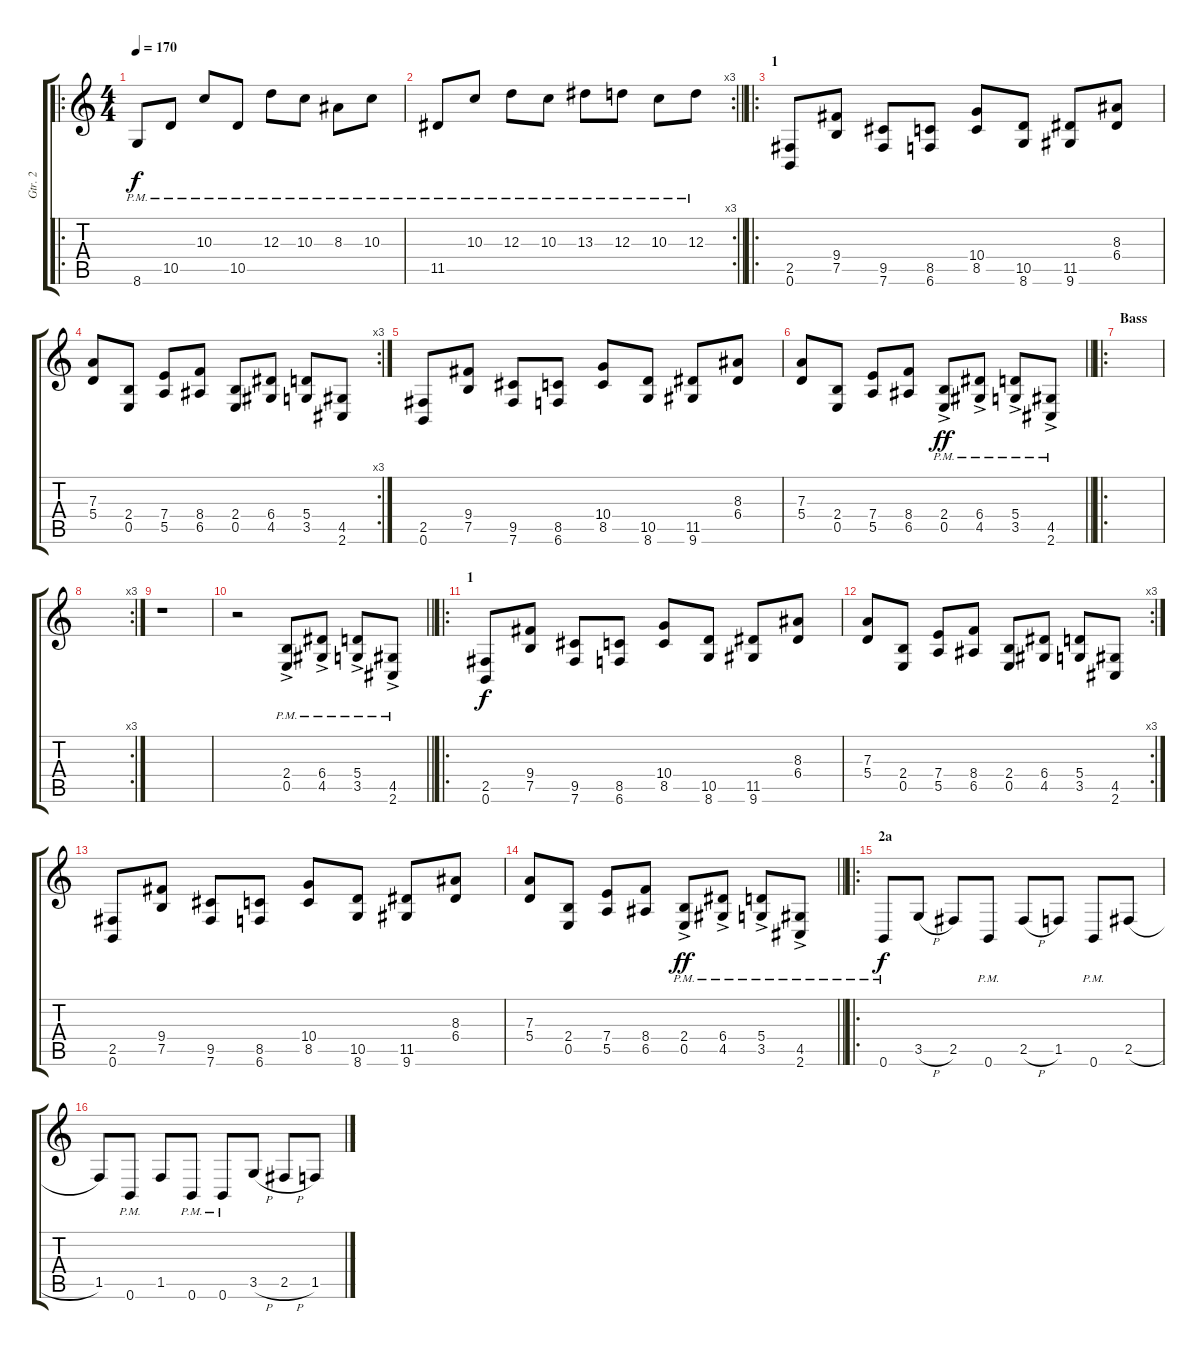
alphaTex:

\track ("Gtr. 2" "Gtr. 2") {instrument distortionguitar}
\staff {score tabs}
\tuning (B3 Gb3 D3 A2 E2 B1) {hide}
\ro
\ts (4 4)
\tempo 170
\clef g2
\ks c
8.6{pm}.8{dy f} 10.5{pm}.8 10.3{pm}.8 10.5{pm}.8 12.3{pm}.8 10.3{pm}.8 8.3{pm}.8 10.3{pm}.8 |
\rc 3
\barLineRight lightlight
11.5{pm}.8 10.3{pm}.8 12.3{pm}.8 10.3{pm}.8 13.3{pm}.8 12.3{pm}.8 10.3{pm}.8 12.3{pm}.8 |
\ro
\section ("" "1")
(2.5 0.6).8 (9.4 7.5).8 (9.5 7.6).8 (8.5 6.6).8 (10.4 8.5).8 (10.5 8.6).8 (11.5 9.6).8 (8.3 6.4).8 |
\rc 3
(7.3 5.4).8 (2.4 0.5).8 (7.4 5.5).8 (8.4 6.5).8 (2.4 0.5).8 (6.4 4.5).8 (5.4 3.5).8 (4.5 2.6).8 |
(2.5 0.6).8 (9.4 7.5).8 (9.5 7.6).8 (8.5 6.6).8 (10.4 8.5).8 (10.5 8.6).8 (11.5 9.6).8 (8.3 6.4).8 |
\barLineRight lightlight
(7.3 5.4).8 (2.4 0.5).8 (7.4 5.5).8 (8.4 6.5).8 (2.4{ac pm} 0.5{ac pm}).8{dy ff} (6.4{ac pm} 4.5{ac pm}).8 (5.4{ac pm} 3.5{ac pm}).8 (4.5{ac pm} 2.6{ac pm}).8 |
\ro
\section ("" "Bass")
|
\rc 3
|
r.1 |
\barLineRight lightlight
r.2 (2.4{ac pm} 0.5{ac pm}).8 (6.4{ac pm} 4.5{ac pm}).8 (5.4{ac pm} 3.5{ac pm}).8 (4.5{ac pm} 2.6{ac pm}).8 |
\ro
\section ("" "1")
(2.5 0.6).8{dy f} (9.4 7.5).8 (9.5 7.6).8 (8.5 6.6).8 (10.4 8.5).8 (10.5 8.6).8 (11.5 9.6).8 (8.3 6.4).8 |
\rc 3
(7.3 5.4).8 (2.4 0.5).8 (7.4 5.5).8 (8.4 6.5).8 (2.4 0.5).8 (6.4 4.5).8 (5.4 3.5).8 (4.5 2.6).8 |
(2.5 0.6).8 (9.4 7.5).8 (9.5 7.6).8 (8.5 6.6).8 (10.4 8.5).8 (10.5 8.6).8 (11.5 9.6).8 (8.3 6.4).8 |
\barLineRight lightlight
(7.3 5.4).8 (2.4 0.5).8 (7.4 5.5).8 (8.4 6.5).8 (2.4{ac pm} 0.5{ac pm}).8{dy ff} (6.4{ac pm} 4.5{ac pm}).8 (5.4{ac pm} 3.5{ac pm}).8 (4.5{ac pm} 2.6{ac pm}).8 |
\ro
\section ("" "2a")
0.6{pm}.8{dy f} 3.5{h}.8 2.5.8 0.6{pm}.8 2.5{h}.8 1.5.8 0.6{pm}.8 2.5{h}.8 |
1.5.8 0.6{pm}.8 1.5.8 0.6{pm}.8 0.6{pm}.8 3.5{h}.8 2.5{h}.8 1.5.8
